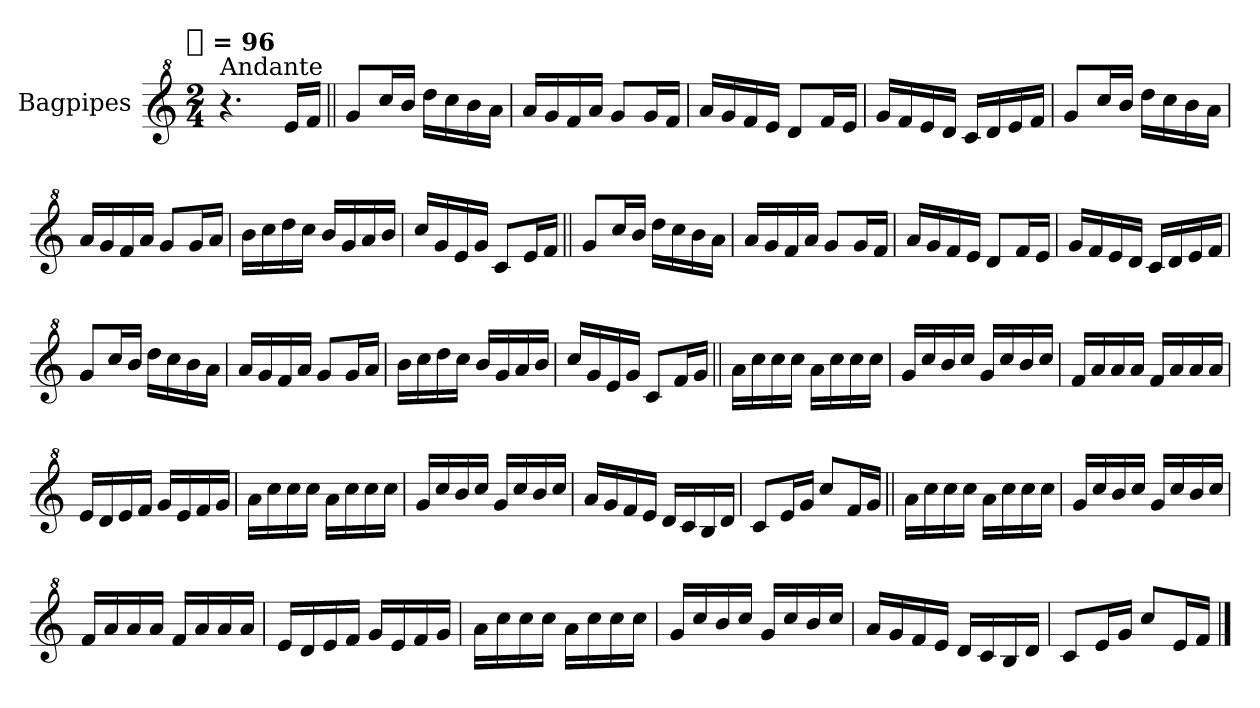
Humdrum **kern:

**kern
*part1
*staff1
*I"Bagpipes
*I'Bag
*clefG^2
*k[]
!!LO:TX:omd:t=[quarter] = 96
*M2/4
*MM96
=1
!LO:TX:a:t=Andante
4.r
16eeLL
16ffJJ
=||
8ggL
16cccL
16bbJJ
16dddLL
16ccc
16bb
16aaJJ
=
16aaLL
16gg
16ff
16aaJJ
8ggL
16ggL
16ffJJ
=
16aaLL
16gg
16ff
16eeJJ
8ddL
16ffL
16eeJJ
=
16ggLL
16ff
16ee
16ddJJ
16ccLL
16dd
16ee
16ffJJ
=
8ggL
16cccL
16bbJJ
16dddLL
16ccc
16bb
16aaJJ
=
16aaLL
16gg
16ff
16aaJJ
8ggL
16ggL
16aaJJ
=
16bbLL
16ccc
16ddd
16cccJJ
16bbLL
16gg
16aa
16bbJJ
=
16cccLL
16gg
16ee
16ggJJ
8ccL
16eeL
16ffJJ
=||
8ggL
16cccL
16bbJJ
16dddLL
16ccc
16bb
16aaJJ
=
16aaLL
16gg
16ff
16aaJJ
8ggL
16ggL
16ffJJ
=
16aaLL
16gg
16ff
16eeJJ
8ddL
16ffL
16eeJJ
=
16ggLL
16ff
16ee
16ddJJ
16ccLL
16dd
16ee
16ffJJ
=
8ggL
16cccL
16bbJJ
16dddLL
16ccc
16bb
16aaJJ
=
16aaLL
16gg
16ff
16aaJJ
8ggL
16ggL
16aaJJ
=
16bbLL
16ccc
16ddd
16cccJJ
16bbLL
16gg
16aa
16bbJJ
=
16cccLL
16gg
16ee
16ggJJ
8ccL
16ffL
16ggJJ
=||
16aaLL
16ccc
16ccc
16cccJJ
16aaLL
16ccc
16ccc
16cccJJ
=
16ggLL
16ccc
16bb
16cccJJ
16ggLL
16ccc
16bb
16cccJJ
=
16ffLL
16aa
16aa
16aaJJ
16ffLL
16aa
16aa
16aaJJ
=
16eeLL
16dd
16ee
16ffJJ
16ggLL
16ee
16ff
16ggJJ
=
16aaLL
16ccc
16ccc
16cccJJ
16aaLL
16ccc
16ccc
16cccJJ
=
16ggLL
16ccc
16bb
16cccJJ
16ggLL
16ccc
16bb
16cccJJ
=
16aaLL
16gg
16ff
16eeJJ
16ddLL
16cc
16b
16ddJJ
=
8ccL
16eeL
16ggJJ
8cccL
16ffL
16ggJJ
=||
16aaLL
16ccc
16ccc
16cccJJ
16aaLL
16ccc
16ccc
16cccJJ
=
16ggLL
16ccc
16bb
16cccJJ
16ggLL
16ccc
16bb
16cccJJ
=
16ffLL
16aa
16aa
16aaJJ
16ffLL
16aa
16aa
16aaJJ
=
16eeLL
16dd
16ee
16ffJJ
16ggLL
16ee
16ff
16ggJJ
=
16aaLL
16ccc
16ccc
16cccJJ
16aaLL
16ccc
16ccc
16cccJJ
=
16ggLL
16ccc
16bb
16cccJJ
16ggLL
16ccc
16bb
16cccJJ
=
16aaLL
16gg
16ff
16eeJJ
16ddLL
16cc
16b
16ddJJ
=
8ccL
16eeL
16ggJJ
8cccL
16eeL
16ffJJ
==
*-
